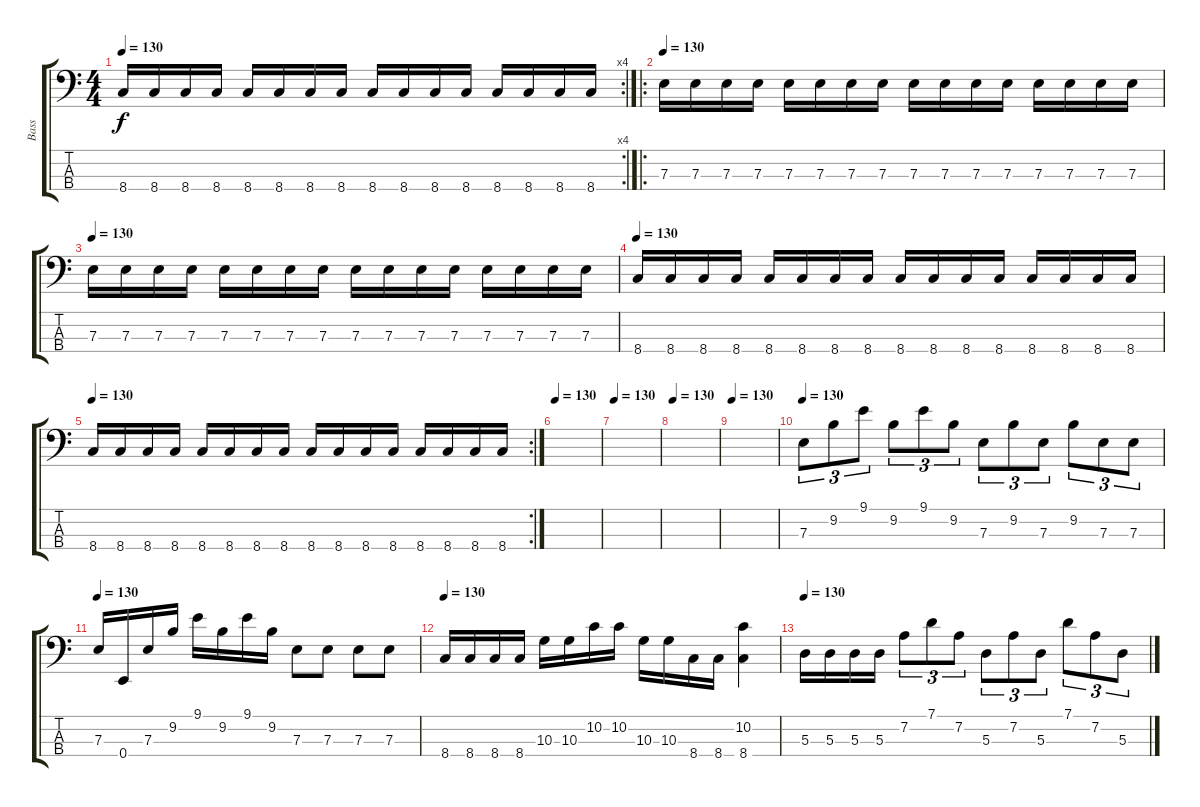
\track ("Bass" "Bass") {instrument electricbassfinger}
\staff {score tabs}
\tuning (G2 D2 A1 E1) {hide}
\rc 4
\ts (4 4)
\tempo 130
\clef f4
\ks c
8.4.16{dy f} 8.4.16 8.4.16 8.4.16 8.4.16 8.4.16 8.4.16 8.4.16 8.4.16 8.4.16 8.4.16 8.4.16 8.4.16 8.4.16 8.4.16 8.4.16 |
\ro
\tempo 130
7.3.16 7.3.16 7.3.16 7.3.16 7.3.16 7.3.16 7.3.16 7.3.16 7.3.16 7.3.16 7.3.16 7.3.16 7.3.16 7.3.16 7.3.16 7.3.16 |
\tempo 130
7.3.16 7.3.16 7.3.16 7.3.16 7.3.16 7.3.16 7.3.16 7.3.16 7.3.16 7.3.16 7.3.16 7.3.16 7.3.16 7.3.16 7.3.16 7.3.16 |
\tempo 130
8.4.16 8.4.16 8.4.16 8.4.16 8.4.16 8.4.16 8.4.16 8.4.16 8.4.16 8.4.16 8.4.16 8.4.16 8.4.16 8.4.16 8.4.16 8.4.16 |
\rc 2
\tempo 130
8.4.16 8.4.16 8.4.16 8.4.16 8.4.16 8.4.16 8.4.16 8.4.16 8.4.16 8.4.16 8.4.16 8.4.16 8.4.16 8.4.16 8.4.16 8.4.16 |
\tempo 130
|
\tempo 130
|
\tempo 130
|
\tempo 130
|
\tempo 130
7.3.8{tu (3 2)} 9.2.8{tu (3 2)} 9.1.8{tu (3 2)} 9.2.8{tu (3 2)} 9.1.8{tu (3 2)} 9.2.8{tu (3 2)} 7.3.8{tu (3 2)} 9.2.8{tu (3 2)} 7.3.8{tu (3 2)} 9.2.8{tu (3 2)} 7.3.8{tu (3 2)} 7.3.8{tu (3 2)} |
\tempo 130
7.3.16 0.4.16 7.3.16 9.2.16 9.1.16 9.2.16 9.1.16 9.2.16 7.3.8 7.3.8 7.3.8 7.3.8 |
\tempo 130
8.4.16 8.4.16 8.4.16 8.4.16 10.3.16 10.3.16 10.2.16 10.2.16 10.3.16 10.3.16 8.4.16 8.4.16 (10.2 8.4).4 |
\tempo 130
5.3.16 5.3.16 5.3.16 5.3.16 7.2.8{tu (3 2)} 7.1.8{tu (3 2)} 7.2.8{tu (3 2)} 5.3.8{tu (3 2)} 7.2.8{tu (3 2)} 5.3.8{tu (3 2)} 7.1.8{tu (3 2)} 7.2.8{tu (3 2)} 5.3.8{tu (3 2)}
